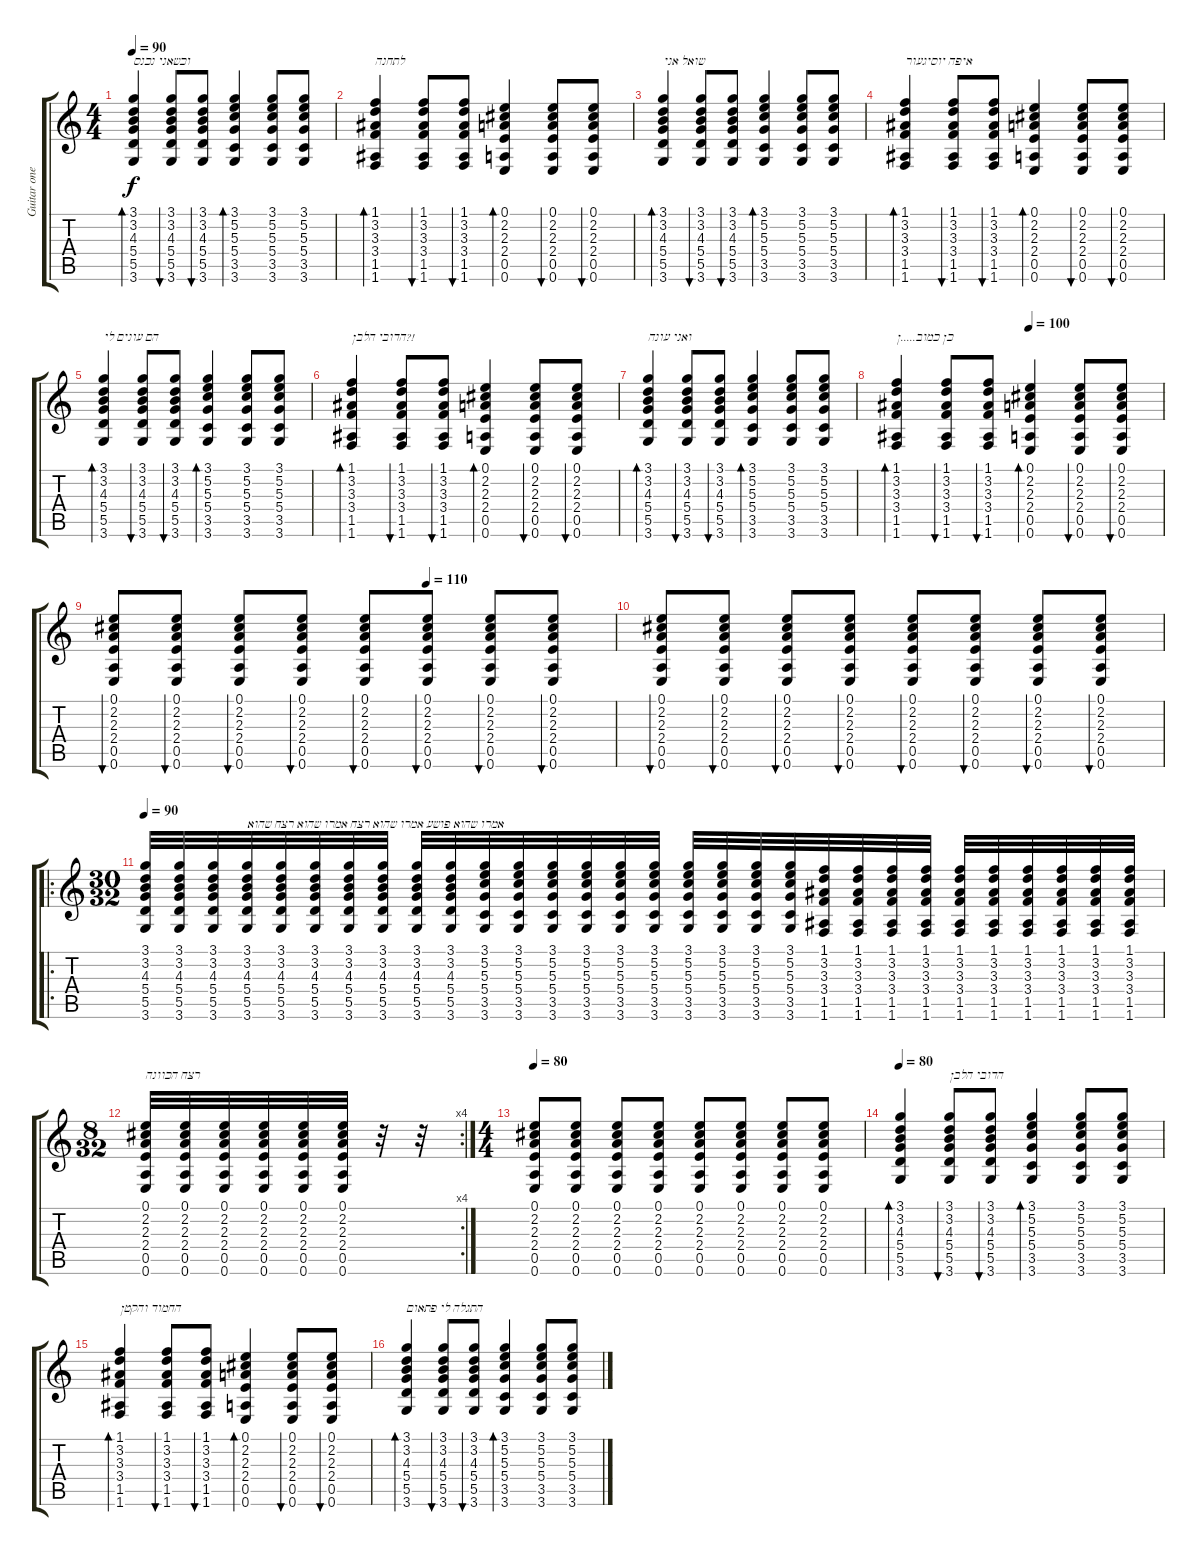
\track ("Guitar one." "Guitar one") {instrument electricguitarclean}
\staff {score tabs}
\tuning (E4 B3 G3 D3 A2 E2) {hide}
\ts (4 4)
\tempo 90
\clef g2
\ks c
(3.1 3.2 4.3 5.4 5.5 3.6).4{bd 120 txt "וכשאני נכנס" dy f} (3.1 3.2 4.3 5.4 5.5 3.6).8{bu 30} (3.1 3.2 4.3 5.4 5.5 3.6).8{bu 30} (3.1 5.2 5.3 5.4 3.5 3.6).4{bd 60} (3.1 5.2 5.3 5.4 3.5 3.6).8 (3.1 5.2 5.3 5.4 3.5 3.6).8 |
(1.1 3.2 3.3 3.4 1.5 1.6).4{bd 60 txt "לתחנה"} (1.1 3.2 3.3 3.4 1.5 1.6).8{bu 30} (1.1 3.2 3.3 3.4 1.5 1.6).8{bu 30} (0.1 2.2 2.3 2.4 0.5 0.6).4{bd 60} (0.1 2.2 2.3 2.4 0.5 0.6).8{bu 30} (0.1 2.2 2.3 2.4 0.5 0.6).8{bu 30} |
(3.1 3.2 4.3 5.4 5.5 3.6).4{bd 120 txt "שואל אני"} (3.1 3.2 4.3 5.4 5.5 3.6).8{bu 30} (3.1 3.2 4.3 5.4 5.5 3.6).8{bu 30} (3.1 5.2 5.3 5.4 3.5 3.6).4{bd 60} (3.1 5.2 5.3 5.4 3.5 3.6).8 (3.1 5.2 5.3 5.4 3.5 3.6).8 |
(1.1 3.2 3.3 3.4 1.5 1.6).4{bd 60 txt "איפה יוסיגעור"} (1.1 3.2 3.3 3.4 1.5 1.6).8{bu 30} (1.1 3.2 3.3 3.4 1.5 1.6).8{bu 30} (0.1 2.2 2.3 2.4 0.5 0.6).4{bd 60} (0.1 2.2 2.3 2.4 0.5 0.6).8{bu 30} (0.1 2.2 2.3 2.4 0.5 0.6).8{bu 30} |
(3.1 3.2 4.3 5.4 5.5 3.6).4{bd 120 txt "הם עונים לי"} (3.1 3.2 4.3 5.4 5.5 3.6).8{bu 30} (3.1 3.2 4.3 5.4 5.5 3.6).8{bu 30} (3.1 5.2 5.3 5.4 3.5 3.6).4{bd 60} (3.1 5.2 5.3 5.4 3.5 3.6).8 (3.1 5.2 5.3 5.4 3.5 3.6).8 |
(1.1 3.2 3.3 3.4 1.5 1.6).4{bd 60 txt "הדובי הלבן?!"} (1.1 3.2 3.3 3.4 1.5 1.6).8{bu 30} (1.1 3.2 3.3 3.4 1.5 1.6).8{bu 30} (0.1 2.2 2.3 2.4 0.5 0.6).4{bd 60} (0.1 2.2 2.3 2.4 0.5 0.6).8{bu 30} (0.1 2.2 2.3 2.4 0.5 0.6).8{bu 30} |
(3.1 3.2 4.3 5.4 5.5 3.6).4{bd 120 txt "ואני עונה"} (3.1 3.2 4.3 5.4 5.5 3.6).8{bu 30} (3.1 3.2 4.3 5.4 5.5 3.6).8{bu 30} (3.1 5.2 5.3 5.4 3.5 3.6).4{bd 60} (3.1 5.2 5.3 5.4 3.5 3.6).8 (3.1 5.2 5.3 5.4 3.5 3.6).8 |
\tempo (100 0.5)
(1.1 3.2 3.3 3.4 1.5 1.6).4{bd 60 txt "כן כמוב.....ן"} (1.1 3.2 3.3 3.4 1.5 1.6).8{bu 30} (1.1 3.2 3.3 3.4 1.5 1.6).8{bu 30} (0.1 2.2 2.3 2.4 0.5 0.6).4{bd 60} (0.1 2.2 2.3 2.4 0.5 0.6).8{bu 30} (0.1 2.2 2.3 2.4 0.5 0.6).8{bu 30} |
\tempo (110 0.625)
(0.1 2.2 2.3 2.4 0.5 0.6).8{bu 30} (0.1 2.2 2.3 2.4 0.5 0.6).8{bu 30} (0.1 2.2 2.3 2.4 0.5 0.6).8{bu 30} (0.1 2.2 2.3 2.4 0.5 0.6).8{bu 30} (0.1 2.2 2.3 2.4 0.5 0.6).8{bu 30} (0.1 2.2 2.3 2.4 0.5 0.6).8{bu 30} (0.1 2.2 2.3 2.4 0.5 0.6).8{bu 30} (0.1 2.2 2.3 2.4 0.5 0.6).8{bu 30} |
(0.1 2.2 2.3 2.4 0.5 0.6).8{bu 30} (0.1 2.2 2.3 2.4 0.5 0.6).8{bu 30} (0.1 2.2 2.3 2.4 0.5 0.6).8{bu 30} (0.1 2.2 2.3 2.4 0.5 0.6).8{bu 30} (0.1 2.2 2.3 2.4 0.5 0.6).8{bu 30} (0.1 2.2 2.3 2.4 0.5 0.6).8{bu 30} (0.1 2.2 2.3 2.4 0.5 0.6).8{bu 30} (0.1 2.2 2.3 2.4 0.5 0.6).8{bu 30} |
\ro
\ts (30 32)
\tempo 90
(3.1 3.2 4.3 5.4 5.5 3.6).32 (3.1 3.2 4.3 5.4 5.5 3.6).32 (3.1 3.2 4.3 5.4 5.5 3.6).32 (3.1 3.2 4.3 5.4 5.5 3.6).32{txt "אמרו שהוא פושע אמרו שהוא רצח אמרו שהוא רצח שהוא"} (3.1 3.2 4.3 5.4 5.5 3.6).32 (3.1 3.2 4.3 5.4 5.5 3.6).32 (3.1 3.2 4.3 5.4 5.5 3.6).32 (3.1 3.2 4.3 5.4 5.5 3.6).32 (3.1 3.2 4.3 5.4 5.5 3.6).32 (3.1 3.2 4.3 5.4 5.5 3.6).32 (3.1 5.2 5.3 5.4 3.5 3.6).32 (3.1 5.2 5.3 5.4 3.5 3.6).32 (3.1 5.2 5.3 5.4 3.5 3.6).32 (3.1 5.2 5.3 5.4 3.5 3.6).32 (3.1 5.2 5.3 5.4 3.5 3.6).32 (3.1 5.2 5.3 5.4 3.5 3.6).32 (3.1 5.2 5.3 5.4 3.5 3.6).32 (3.1 5.2 5.3 5.4 3.5 3.6).32 (3.1 5.2 5.3 5.4 3.5 3.6).32 (3.1 5.2 5.3 5.4 3.5 3.6).32 (1.1 3.2 3.3 3.4 1.5 1.6).32 (1.1 3.2 3.3 3.4 1.5 1.6).32 (1.1 3.2 3.3 3.4 1.5 1.6).32 (1.1 3.2 3.3 3.4 1.5 1.6).32 (1.1 3.2 3.3 3.4 1.5 1.6).32 (1.1 3.2 3.3 3.4 1.5 1.6).32 (1.1 3.2 3.3 3.4 1.5 1.6).32 (1.1 3.2 3.3 3.4 1.5 1.6).32 (1.1 3.2 3.3 3.4 1.5 1.6).32 (1.1 3.2 3.3 3.4 1.5 1.6).32 |
\rc 4
\ts (8 32)
(0.1 2.2 2.3 2.4 0.5 0.6).32{txt "רצח הכוונה"} (0.1 2.2 2.3 2.4 0.5 0.6).32 (0.1 2.2 2.3 2.4 0.5 0.6).32 (0.1 2.2 2.3 2.4 0.5 0.6).32 (0.1 2.2 2.3 2.4 0.5 0.6).32 (0.1 2.2 2.3 2.4 0.5 0.6).32 r.32 r.32 |
\ts (4 4)
\tempo 80
(0.1 2.2 2.3 2.4 0.5 0.6).8 (0.1 2.2 2.3 2.4 0.5 0.6).8 (0.1 2.2 2.3 2.4 0.5 0.6).8 (0.1 2.2 2.3 2.4 0.5 0.6).8 (0.1 2.2 2.3 2.4 0.5 0.6).8 (0.1 2.2 2.3 2.4 0.5 0.6).8 (0.1 2.2 2.3 2.4 0.5 0.6).8 (0.1 2.2 2.3 2.4 0.5 0.6).8 |
\tempo 80
(3.1 3.2 4.3 5.4 5.5 3.6).4{bd 120} (3.1 3.2 4.3 5.4 5.5 3.6).8{bu 30 txt "הדובי הלבן"} (3.1 3.2 4.3 5.4 5.5 3.6).8{bu 30} (3.1 5.2 5.3 5.4 3.5 3.6).4{bd 60} (3.1 5.2 5.3 5.4 3.5 3.6).8 (3.1 5.2 5.3 5.4 3.5 3.6).8 |
(1.1 3.2 3.3 3.4 1.5 1.6).4{bd 60 txt "החמוד והקטן"} (1.1 3.2 3.3 3.4 1.5 1.6).8{bu 30} (1.1 3.2 3.3 3.4 1.5 1.6).8{bu 30} (0.1 2.2 2.3 2.4 0.5 0.6).4{bd 60} (0.1 2.2 2.3 2.4 0.5 0.6).8{bu 30} (0.1 2.2 2.3 2.4 0.5 0.6).8{bu 30} |
(3.1 3.2 4.3 5.4 5.5 3.6).4{bd 120 txt "התגלה לי פתאום"} (3.1 3.2 4.3 5.4 5.5 3.6).8{bu 30} (3.1 3.2 4.3 5.4 5.5 3.6).8{bu 30} (3.1 5.2 5.3 5.4 3.5 3.6).4{bd 60} (3.1 5.2 5.3 5.4 3.5 3.6).8 (3.1 5.2 5.3 5.4 3.5 3.6).8
